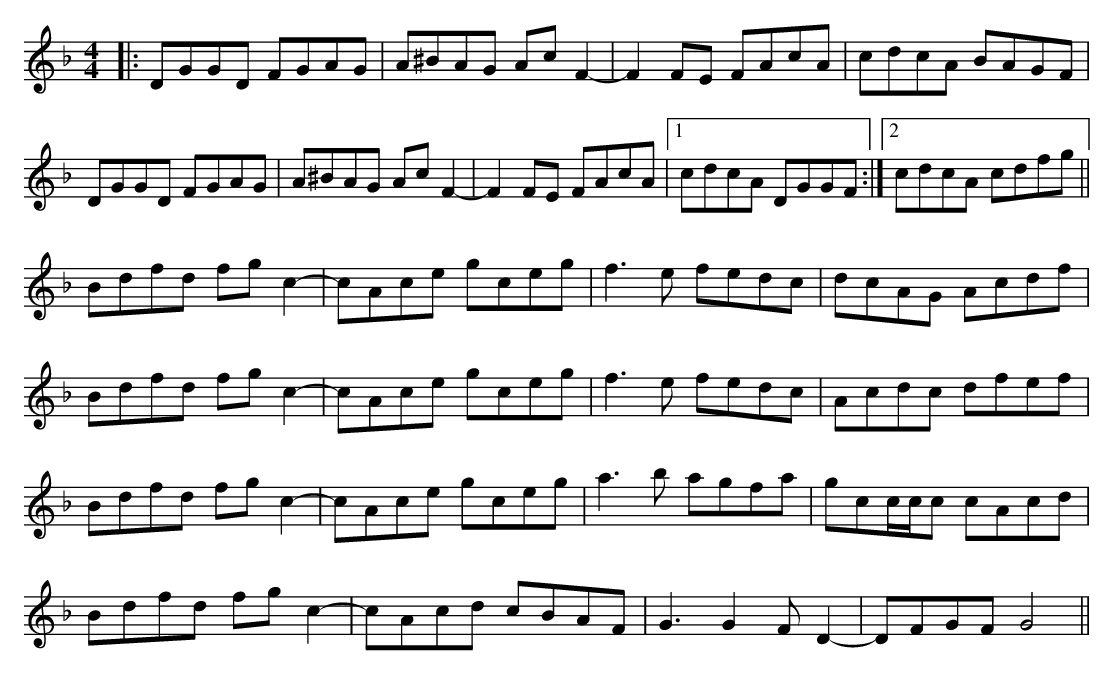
X:1
M:4/4
K:Gdor
|:DGGD FGAG|A^BAG Ac F2-|F2 FE FAcA|cdcA BAGF|
DGGD FGAG|A^BAG Ac F2-|F2 FE FAcA|1 cdcA DGGF:|2 cdcA cdfg||
Bdfd fg c2-|cAce gceg|f3e fedc|dcAG Acdf|
Bdfd fg c2-|cAce gceg|f3e fedc|Acdc dfef|
Bdfd fg c2-|cAce gceg|a3b agfa|gcc/c/c cAcd|
Bdfd fg c2-|cAcd cBAF|G3G2 FD2-|DFGF G4||
